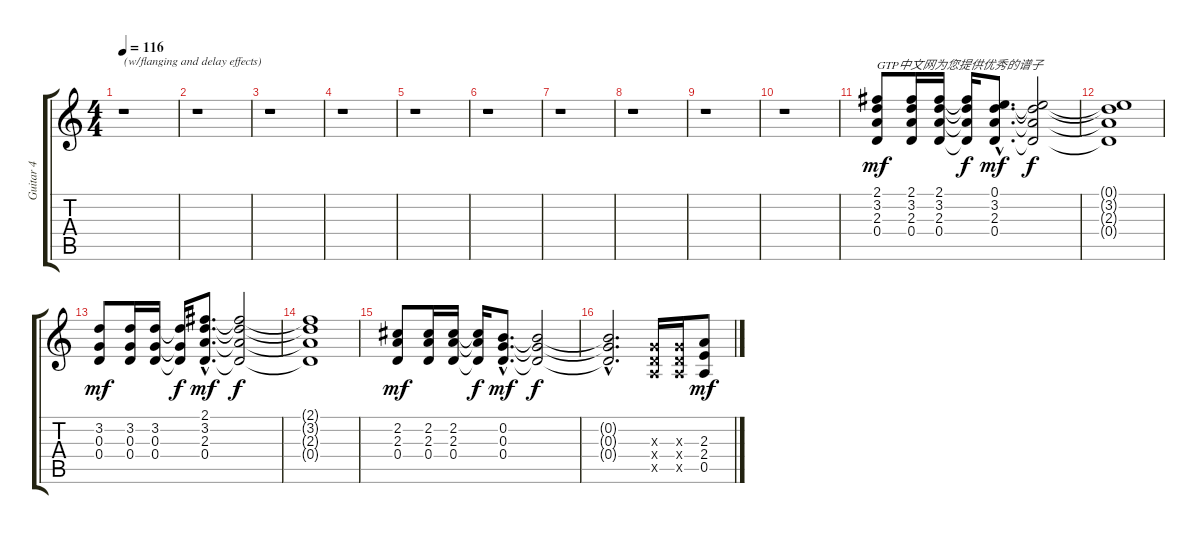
\track ("Guitar 4" "Guitar 4") {instrument overdrivenguitar}
\staff {score tabs}
\tuning (E4 B3 G3 D3 A2 D2) {hide}
\ts (4 4)
\tempo 116
\clef g2
\ks c
r.1{txt "(w/flanging and delay effects)" dy mf instrument overdrivenguitar} |
r.1 |
r.1 |
r.1 |
r.1 |
r.1 |
r.1 |
r.1 |
r.1 |
r.1 |
(2.1 3.2 2.3 0.4).8{txt "GTP中文网为您提供优秀的谱子"} (2.1 3.2 2.3 0.4).16 (2.1 3.2 2.3 0.4).16 (2.1{t} 3.2{t} 2.3{t} 0.4{t}).16{dy f} (0.1{hac} 3.2{hac} 2.3{hac} 0.4{hac}).8{d dy mf} (0.1{t} 3.2{t} 2.3{t} 0.4{t}).2{dy f} |
(0.1{t} 3.2{t} 2.3{t} 0.4{t}).1 |
(3.2 0.3 0.4).8{dy mf} (3.2 0.3 0.4).16 (3.2 0.3 0.4).16 (3.2{t} 0.3{t} 0.4{t}).16{dy f} (2.1{hac} 3.2{hac} 2.3{hac} 0.4{hac}).8{d dy mf} (2.1{t} 3.2{t} 2.3{t} 0.4{t}).2{dy f} |
(2.1{t} 3.2{t} 2.3{t} 0.4{t}).1 |
(2.2 2.3 0.4).8{dy mf} (2.2 2.3 0.4).16 (2.2 2.3 0.4).16 (2.2{t} 2.3{t} 0.4{t}).16{dy f} (0.2{hac} 0.3{hac} 0.4{hac}).8{d dy mf} (0.2{t} 0.3{t} 0.4{t}).2{dy f} |
(0.2{hac t} 0.3{hac t} 0.4{hac t}).2{d} (0.3{x} 0.4{x} 0.5{x}).16 (0.3{x} 0.4{x} 0.5{x}).16 (2.3 2.4 0.5).8{dy mf}
